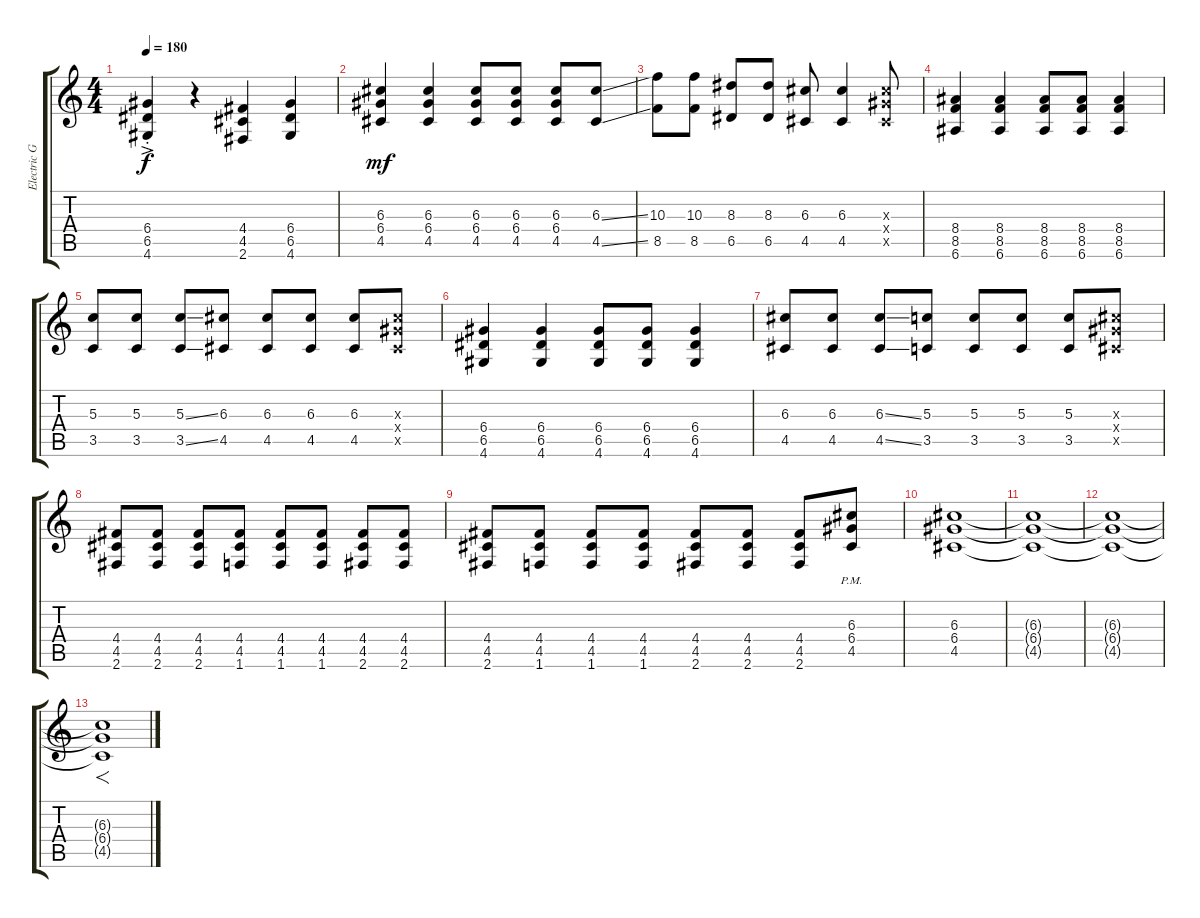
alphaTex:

\track ("Electric Guitar" "Electric G") {instrument overdrivenguitar}
\staff {score tabs}
\tuning (E4 B3 G3 D3 A2 E2) {hide}
\ts (4 4)
\tempo 180
\clef g2
\ks c
(6.4{ac st} 6.5{ac st} 4.6{ac st}).4{dy f} r.4 (4.4 4.5 2.6).4 (6.4 6.5 4.6).4 |
(6.3 6.4 4.5).4{dy mf} (6.3 6.4 4.5).4 (6.3 6.4 4.5).8 (6.3 6.4 4.5).8 (6.3 6.4 4.5).8 (6.3{ss} 4.5{ss}).8 |
(10.3 8.5).8 (10.3 8.5).8 (8.3 6.5).8 (8.3 6.5).8 (6.3 4.5).8 (6.3 4.5).4 (6.3{x} 6.4{x} 4.5{x}).8 |
(8.4 8.5 6.6).4 (8.4 8.5 6.6).4 (8.4 8.5 6.6).8 (8.4 8.5 6.6).8 (8.4 8.5 6.6).4 |
(5.3 3.5).8 (5.3 3.5).8 (5.3{ss} 3.5{ss}).8 (6.3 4.5).8 (6.3 4.5).8 (6.3 4.5).8 (6.3 4.5).8 (6.3{x} 6.4{x} 4.5{x}).8 |
(6.4 6.5 4.6).4 (6.4 6.5 4.6).4 (6.4 6.5 4.6).8 (6.4 6.5 4.6).8 (6.4 6.5 4.6).4 |
(6.3 4.5).8 (6.3 4.5).8 (6.3{ss} 4.5{ss}).8 (5.3 3.5).8 (5.3 3.5).8 (5.3 3.5).8 (5.3 3.5).8 (6.3{x} 6.4{x} 4.5{x}).8 |
(4.4 4.5 2.6).8 (4.4 4.5 2.6).8 (4.4 4.5 2.6).8 (4.4 4.5 1.6).8 (4.4 4.5 1.6).8 (4.4 4.5 1.6).8 (4.4 4.5 2.6).8 (4.4 4.5 2.6).8 |
(4.4 4.5 2.6).8 (4.4 4.5 1.6).8 (4.4 4.5 1.6).8 (4.4 4.5 1.6).8 (4.4 4.5 2.6).8 (4.4 4.5 2.6).8 (4.4 4.5 2.6).8 (6.3{pm} 6.4{pm} 4.5{pm}).8 |
(6.3 6.4 4.5).1 |
(6.3{t} 6.4{t} 4.5{t}).1 |
(6.3{t} 6.4{t} 4.5{t}).1 |
(6.3{t} 6.4{t} 4.5{t}).1{f}
